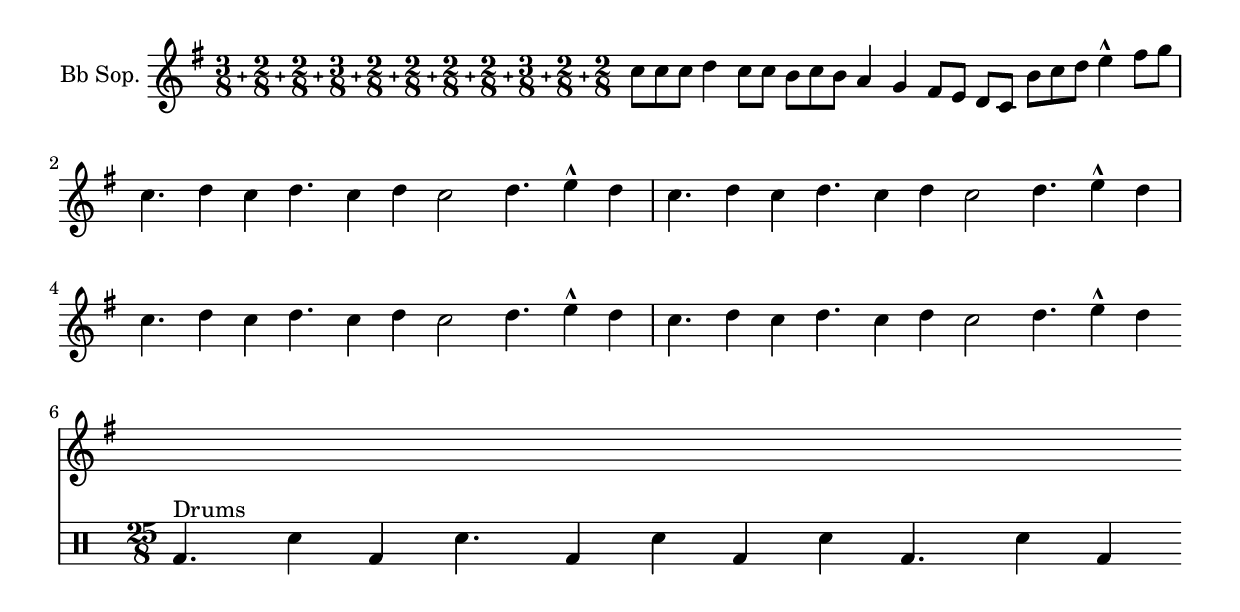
%% DO NOT EDIT this file manually; it is automatically
%% generated from LSR http://lsr.dsi.unimi.it
%% Make any changes in LSR itself, or in Documentation/snippets/new/ ,
%% and then run scripts/auxiliar/makelsr.py
%%
%% This file is in the public domain.
\version "2.15.25"

\header {
  lsrtags = "rhythms, percussion"

  texidoc = "
Though the polymetric time signature shown was not the most essential
item here, it has been included to show the beat of this piece (which
is the template of a real Balkan song!).

"
  doctitle = "Heavily customized polymetric time signatures"
} % begin verbatim

#(define plus (markup #:vcenter "+"))
#(define ((custom-time-signature one two three four five six
                                 seven eight nine ten eleven num) grob)
   (grob-interpret-markup grob
                          (markup #:override '(baseline-skip . 0) #:number
                                  (#:line ((#:column (one num)) plus
                                           (#:column (two num)) plus
                                           (#:column (three num)) plus
                                           (#:column (four num)) plus
                                           (#:column (five num)) plus
                                           (#:column (six num)) plus
                                           (#:column (seven num)) plus
                                           (#:column (eight num)) plus
                                           (#:column (nine num)) plus
                                           (#:column (ten num)) plus
                                           (#:column (eleven num)))))))
melody = \relative c'' {
  \set Staff.instrumentName = #"Bb Sop."
  \key g \major
  \time #'(3 2 2 3 2 2 2 2 3 2 2) 25/8
  \override Staff.TimeSignature #'stencil =
    #(custom-time-signature "3" "2" "2" "3" "2" "2"
      "2" "2" "3" "2" "2" "8")
  c8 c c d4 c8 c b c b a4 g fis8 e d c b' c d e4-^ fis8 g \break
  c,4. d4 c4 d4. c4 d c2 d4. e4-^ d4
  c4. d4 c4 d4. c4 d c2 d4. e4-^ d4 \break
  c4. d4 c4 d4. c4 d c2 d4. e4-^ d4
  c4. d4 c4 d4. c4 d c2 d4. e4-^ d4 \break
}

drum = \new DrumStaff \drummode {
  \bar "|:" bd4.^\markup { Drums } sn4 bd \bar ":" sn4.
  bd4 sn \bar ":" bd sn bd4. sn4 bd \bar ":|"
}

{
  \melody
  \drum
}

